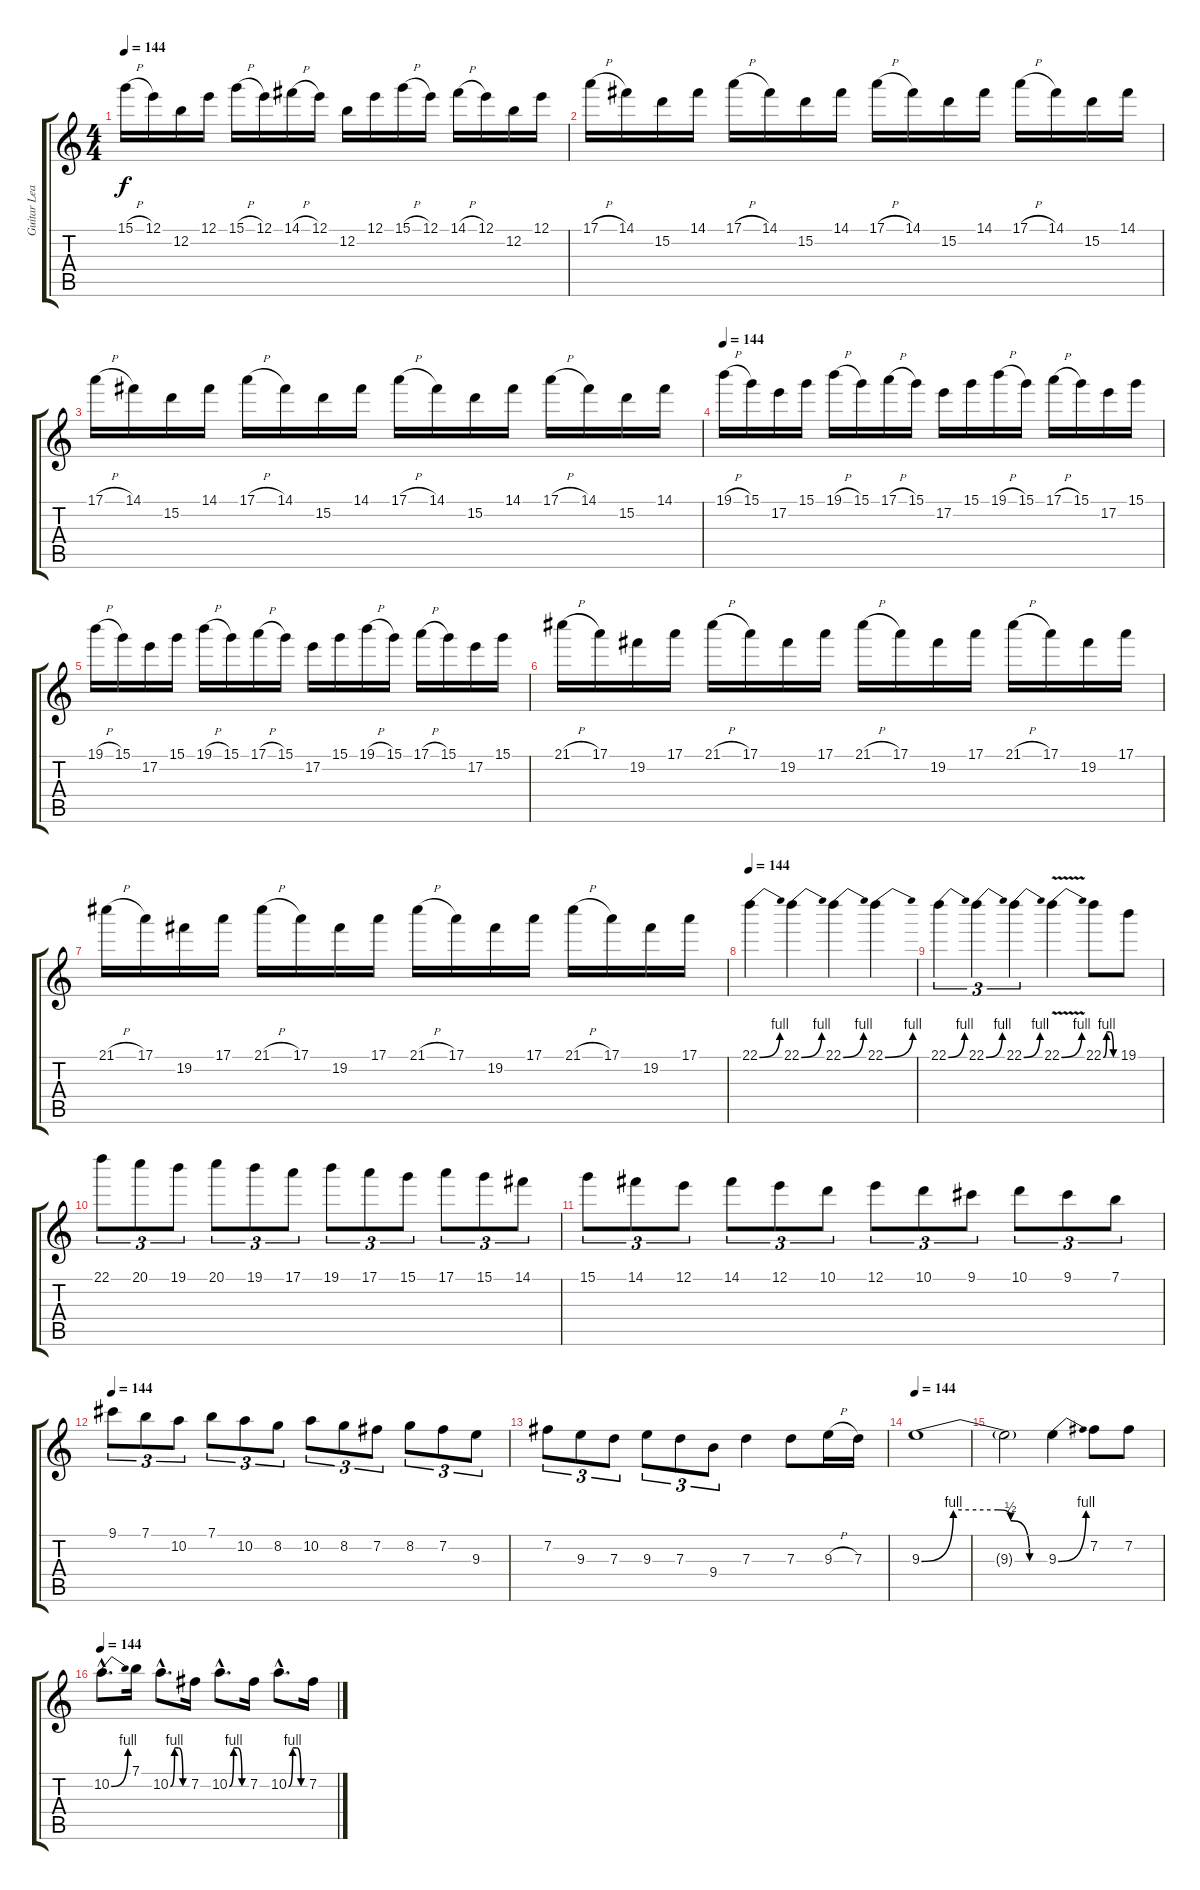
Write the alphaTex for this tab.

\track ("Guitar Lead (Solo)" "Guitar Lea") {instrument distortionguitar}
\staff {score tabs}
\tuning (E4 B3 G3 D3 A2 E2) {hide}
\ts (4 4)
\tempo 144
\clef g2
\ks c
15.1{h}.16{dy f} 12.1.16 12.2.16 12.1.16 15.1{h}.16 12.1.16 14.1{h}.16 12.1.16 12.2.16 12.1.16 15.1{h}.16 12.1.16 14.1{h}.16 12.1.16 12.2.16 12.1.16 |
17.1{h}.16 14.1.16 15.2.16 14.1.16 17.1{h}.16 14.1.16 15.2.16 14.1.16 17.1{h}.16 14.1.16 15.2.16 14.1.16 17.1{h}.16 14.1.16 15.2.16 14.1.16 |
17.1{h}.16 14.1.16 15.2.16 14.1.16 17.1{h}.16 14.1.16 15.2.16 14.1.16 17.1{h}.16 14.1.16 15.2.16 14.1.16 17.1{h}.16 14.1.16 15.2.16 14.1.16 |
\tempo 144
19.1{h}.16 15.1.16 17.2.16 15.1.16 19.1{h}.16 15.1.16 17.1{h}.16 15.1.16 17.2.16 15.1.16 19.1{h}.16 15.1.16 17.1{h}.16 15.1.16 17.2.16 15.1.16 |
19.1{h}.16 15.1.16 17.2.16 15.1.16 19.1{h}.16 15.1.16 17.1{h}.16 15.1.16 17.2.16 15.1.16 19.1{h}.16 15.1.16 17.1{h}.16 15.1.16 17.2.16 15.1.16 |
21.1{h}.16 17.1.16 19.2.16 17.1.16 21.1{h}.16 17.1.16 19.2.16 17.1.16 21.1{h}.16 17.1.16 19.2.16 17.1.16 21.1{h}.16 17.1.16 19.2.16 17.1.16 |
21.1{h}.16 17.1.16 19.2.16 17.1.16 21.1{h}.16 17.1.16 19.2.16 17.1.16 21.1{h}.16 17.1.16 19.2.16 17.1.16 21.1{h}.16 17.1.16 19.2.16 17.1.16 |
\tempo 144
22.1{be (bend 0 0 60 4)}.4 22.1{be (bend 0 0 60 4)}.4 22.1{be (bend 0 0 60 4)}.4 22.1{be (bend 0 0 60 4)}.4 |
22.1{be (bend 0 0 60 4)}.4{tu (3 2)} 22.1{be (bend 0 0 60 4)}.4{tu (3 2)} 22.1{be (bend 0 0 60 4)}.4{tu (3 2)} 22.1{be (bend 0 0 60 4) v}.4 22.1{be (custom 0 0 15 4 30 4 45 0 60 0)}.8 19.1.8 |
22.1.8{tu (3 2)} 20.1.8{tu (3 2)} 19.1.8{tu (3 2)} 20.1.8{tu (3 2)} 19.1.8{tu (3 2)} 17.1.8{tu (3 2)} 19.1.8{tu (3 2)} 17.1.8{tu (3 2)} 15.1.8{tu (3 2)} 17.1.8{tu (3 2)} 15.1.8{tu (3 2)} 14.1.8{tu (3 2)} |
15.1.8{tu (3 2)} 14.1.8{tu (3 2)} 12.1.8{tu (3 2)} 14.1.8{tu (3 2)} 12.1.8{tu (3 2)} 10.1.8{tu (3 2)} 12.1.8{tu (3 2)} 10.1.8{tu (3 2)} 9.1.8{tu (3 2)} 10.1.8{tu (3 2)} 9.1.8{tu (3 2)} 7.1.8{tu (3 2)} |
\tempo 144
9.1.8{tu (3 2)} 7.1.8{tu (3 2)} 10.2.8{tu (3 2)} 7.1.8{tu (3 2)} 10.2.8{tu (3 2)} 8.2.8{tu (3 2)} 10.2.8{tu (3 2)} 8.2.8{tu (3 2)} 7.2.8{tu (3 2)} 8.2.8{tu (3 2)} 7.2.8{tu (3 2)} 9.3.8{tu (3 2)} |
7.2.8{tu (3 2)} 9.3.8{tu (3 2)} 7.3.8{tu (3 2)} 9.3.8{tu (3 2)} 7.3.8{tu (3 2)} 9.4.8{tu (3 2)} 7.3.4 7.3.8 9.3{h}.16 7.3.16 |
\tempo 144
9.3{be (custom 0 0 15 4 36 4 42 2 51 0 60 0)}.1{volume 15} |
9.3{t}.2{volume 14} 9.3{be (bend 0 0 60 4)}.4 7.2.8 7.2.8 |
\tempo 144
10.2{be (bend 0 0 60 4) hac}.8{d volume 13} 7.1.16 10.2{be (custom 0 0 15 4 30 4 45 0 60 0) hac}.8{d} 7.2.16 10.2{be (custom 0 0 15 4 30 4 45 0 60 0) hac}.8{d} 7.2.16 10.2{be (custom 0 0 15 4 30 4 45 0 60 0) hac}.8{d} 7.2.16
